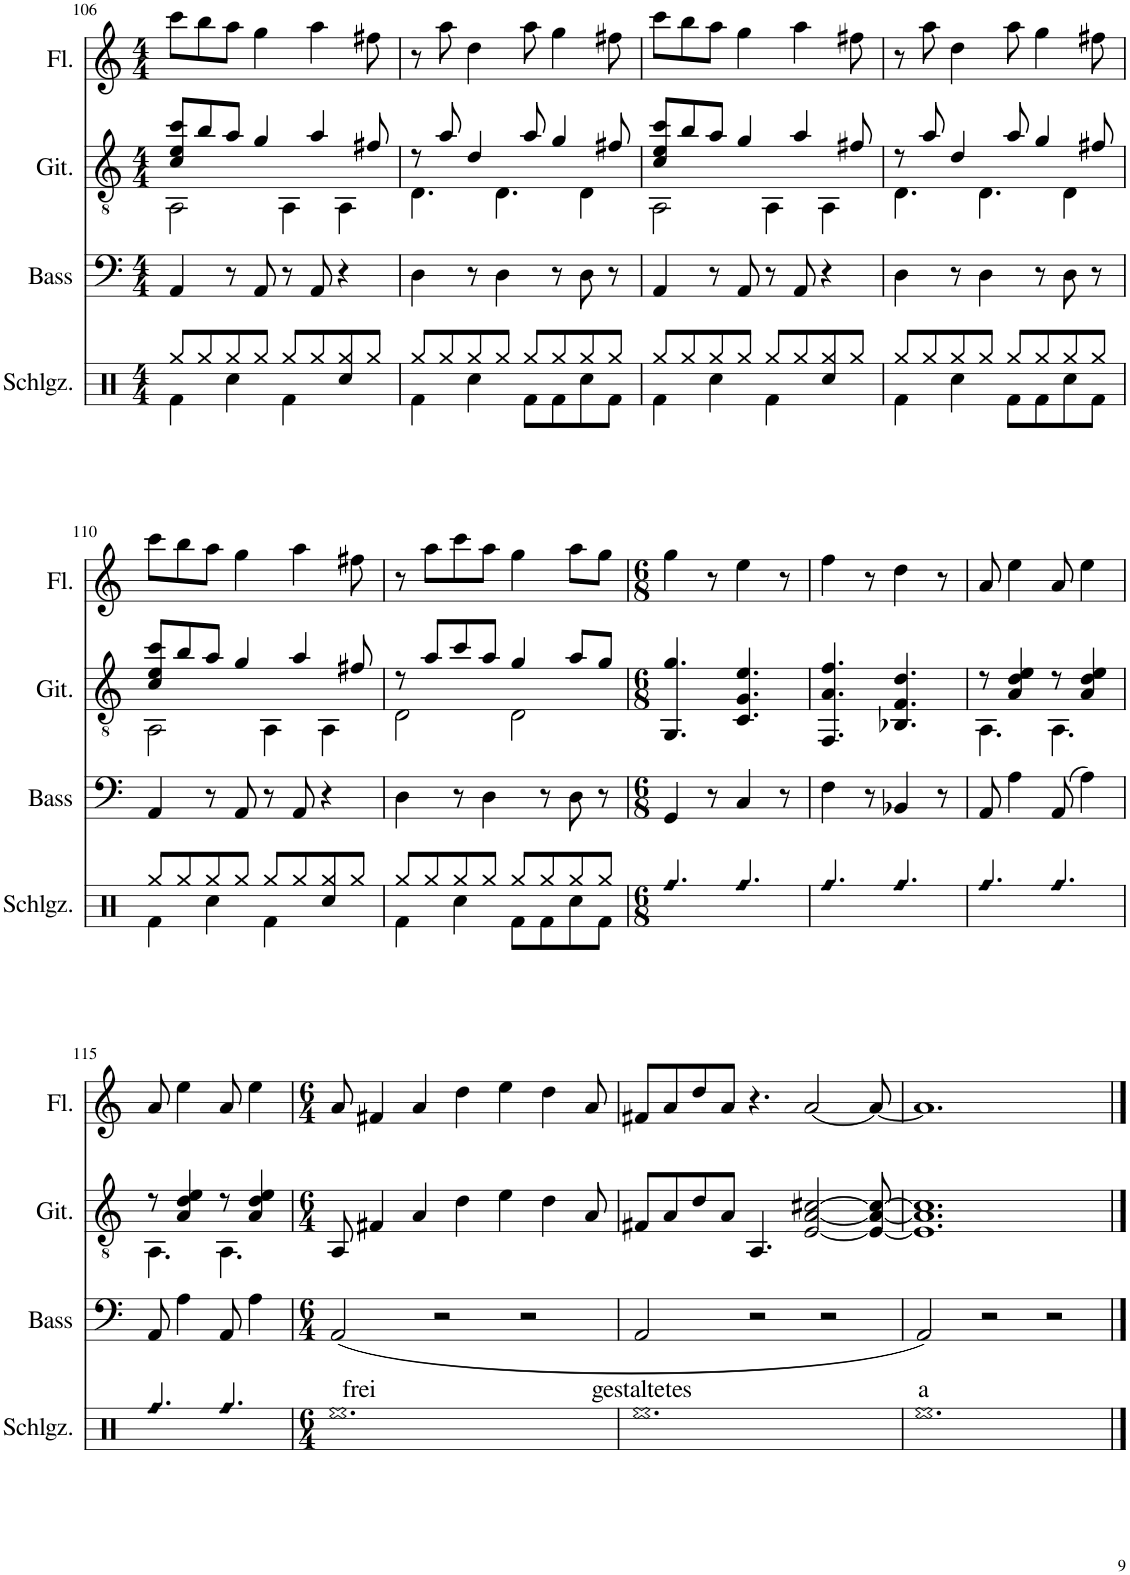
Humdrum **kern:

**kern	**kern	**kern	**kern
*part4	*part3	*part2	*part1
*staff4	*staff3	*staff2	*staff1
*I"Schlagzeug	*I"Bass	*I"Gitarre	*I"Flöte
*I'Schlgz.	*I'Bass	*I'Git.	*I'Fl.
!!LO:PB:g=z
*clefX	*clefF4	*clefGv2	*clefG2
*	*Trd7c12	*	*
*k[]	*k[]	*k[]	*k[]
*M4/4	*M4/4	*M4/4	*M4/4
=106	=106	=106	=106
*^	*	*^	*
8Rgg/L	4Rf\	4AA/	8c/ 8e/ 8cc/L	2AA\	8ccc\L
8Rgg/	.	.	8b/	.	8bb\
8Rgg/	4Rcc\	8r	8a/J	.	8aa\J
8Rgg/J	.	8AA/	4g/	.	4gg\
8Rgg/L	4Rf\	8r	.	4AA\	.
8Rgg/	.	8AA/	4a/	.	4aa\
8Rgg/	4Rcc/	4r	.	4AA\	.
8Rgg/J	.	.	8f#X/	.	8ff#X\
=107	=107	=107	=107	=107	=107
8Rgg/L	4Rf\	4D\	8r	4.D\	8r
8Rgg/	.	.	8a/	.	8aa\
8Rgg/	4Rcc\	8r	4d/	.	4dd\
8Rgg/J	.	4D\	.	4.D\	.
8Rgg/L	8Rf\L	.	8a/	.	8aa\
8Rgg/	8Rf\	8r	4g/	.	4gg\
8Rgg/	8Rcc\	8D\	.	4D\	.
8Rgg/J	8Rf\J	8r	8f#X/	.	8ff#X\
=108	=108	=108	=108	=108	=108
8Rgg/L	4Rf\	4AA/	8c/ 8e/ 8cc/L	2AA\	8ccc\L
8Rgg/	.	.	8b/	.	8bb\
8Rgg/	4Rcc\	8r	8a/J	.	8aa\J
8Rgg/J	.	8AA/	4g/	.	4gg\
8Rgg/L	4Rf\	8r	.	4AA\	.
8Rgg/	.	8AA/	4a/	.	4aa\
8Rgg/	4Rcc/	4r	.	4AA\	.
8Rgg/J	.	.	8f#X/	.	8ff#X\
=109	=109	=109	=109	=109	=109
8Rgg/L	4Rf\	4D\	8r	4.D\	8r
8Rgg/	.	.	8a/	.	8aa\
8Rgg/	4Rcc\	8r	4d/	.	4dd\
8Rgg/J	.	4D\	.	4.D\	.
8Rgg/L	8Rf\L	.	8a/	.	8aa\
8Rgg/	8Rf\	8r	4g/	.	4gg\
8Rgg/	8Rcc\	8D\	.	4D\	.
8Rgg/J	8Rf\J	8r	8f#X/	.	8ff#X\
!!LO:LB:g=z
=110	=110	=110	=110	=110	=110
8Rgg/L	4Rf\	4AA/	8c/ 8e/ 8cc/L	2AA\	8ccc\L
8Rgg/	.	.	8b/	.	8bb\
8Rgg/	4Rcc\	8r	8a/J	.	8aa\J
8Rgg/J	.	8AA/	4g/	.	4gg\
8Rgg/L	4Rf\	8r	.	4AA\	.
8Rgg/	.	8AA/	4a/	.	4aa\
8Rgg/	4Rcc/	4r	.	4AA\	.
8Rgg/J	.	.	8f#X/	.	8ff#X\
=111	=111	=111	=111	=111	=111
8Rgg/L	4Rf\	4D\	8r	2D\	8r
8Rgg/	.	.	8a/L	.	8aa\L
8Rgg/	4Rcc\	8r	8cc/	.	8ccc\
8Rgg/J	.	4D\	8a/J	.	8aa\J
8Rgg/L	8Rf\L	.	4g/	2D\	4gg\
8Rgg/	8Rf\	8r	.	.	.
8Rgg/	8Rcc\	8D\	8a/L	.	8aa\L
8Rgg/J	8Rf\J	8r	8g/J	.	8gg\J
*v	*v	*	*v	*v	*
=112	=112	=112	=112
*M6/8	*M6/8	*M6/8	*M6/8
*^	*	*	*
!LO:N:head=diamond	!	!	!	!
*v	*v	*	*	*
4.Rff/	4GG/	4.GG/ 4.g/	4gg\
.	8r	.	8r
!LO:N:head=diamond	!	!	!
4.Rff/	4C/	4.C/ 4.G/ 4.e/	4ee\
.	8r	.	8r
=113	=113	=113	=113
!LO:N:head=diamond	!	!	!
4.Rff/	4F\	4.FF/ 4.A/ 4.f/	4ff\
.	8r	.	8r
!LO:N:head=diamond	!	!	!
4.Rff/	4BB-X/	4.BB-X/ 4.F/ 4.d/	4dd\
.	8r	.	8r
=114	=114	=114	=114
!LO:N:head=diamond	!	!	!
*	*	*^	*
4.Rff/	8AA/	8r	4.AA\	8a/
.	4A\	4A/ 4d/ 4e/	.	4ee\
!LO:N:head=diamond	!	!	!	!
4.Rff/	(8AA/	8r	4.AA\	8a/
.	4A\)	4A/ 4d/ 4e/	.	4ee\
!!LO:LB:g=z
=115	=115	=115	=115	=115
!LO:N:head=diamond	!	!	!	!
4.Rff/	8AA/	8r	4.AA\	8a/
.	4A\	4A/ 4d/ 4e/	.	4ee\
!LO:N:head=diamond	!	!	!	!
4.Rff/	8AA/	8r	4.AA\	8a/
.	4A\	4A/ 4d/ 4e/	.	4ee\
*	*	*v	*v	*
=116	=116	=116	=116
*M6/4	*M6/4	*M6/4	*M6/4
1.Ree	(2AA/	8AA/	8a/
.	.	4F#X/	4f#X/
.	.	4A/	4a/
.	2r	.	.
.	.	4d\	4dd\
.	.	4e\	4ee\
!	!LO:TX:b:t=frei	!	!
.	2r	.	.
.	.	4d\	4dd\
.	.	8A/	8a/
=117	=117	=117	=117
!	!LO:TX:b:t=gestaltetes	!	!
1.Ree	2AA/	8F#X/L	8f#X/L
.	.	8A/	8a/
.	.	8d/	8dd/
.	.	8A/J	8a/J
.	2r	4.AA/	4.r
.	.	[2E/ [2A/ [2c#X/	[2a/
.	2r	.	.
.	.	8E/_ 8A/_ 8c#/_	8a/_
=118	=118	=118	=118
!	!LO:TX:b:t=a	!	!
1.Ree	2AA/)	1.E] 1.A] 1.c#]	1.a]
.	2r	.	.
.	2r	.	.
==	==	==	==
*-	*-	*-	*-
